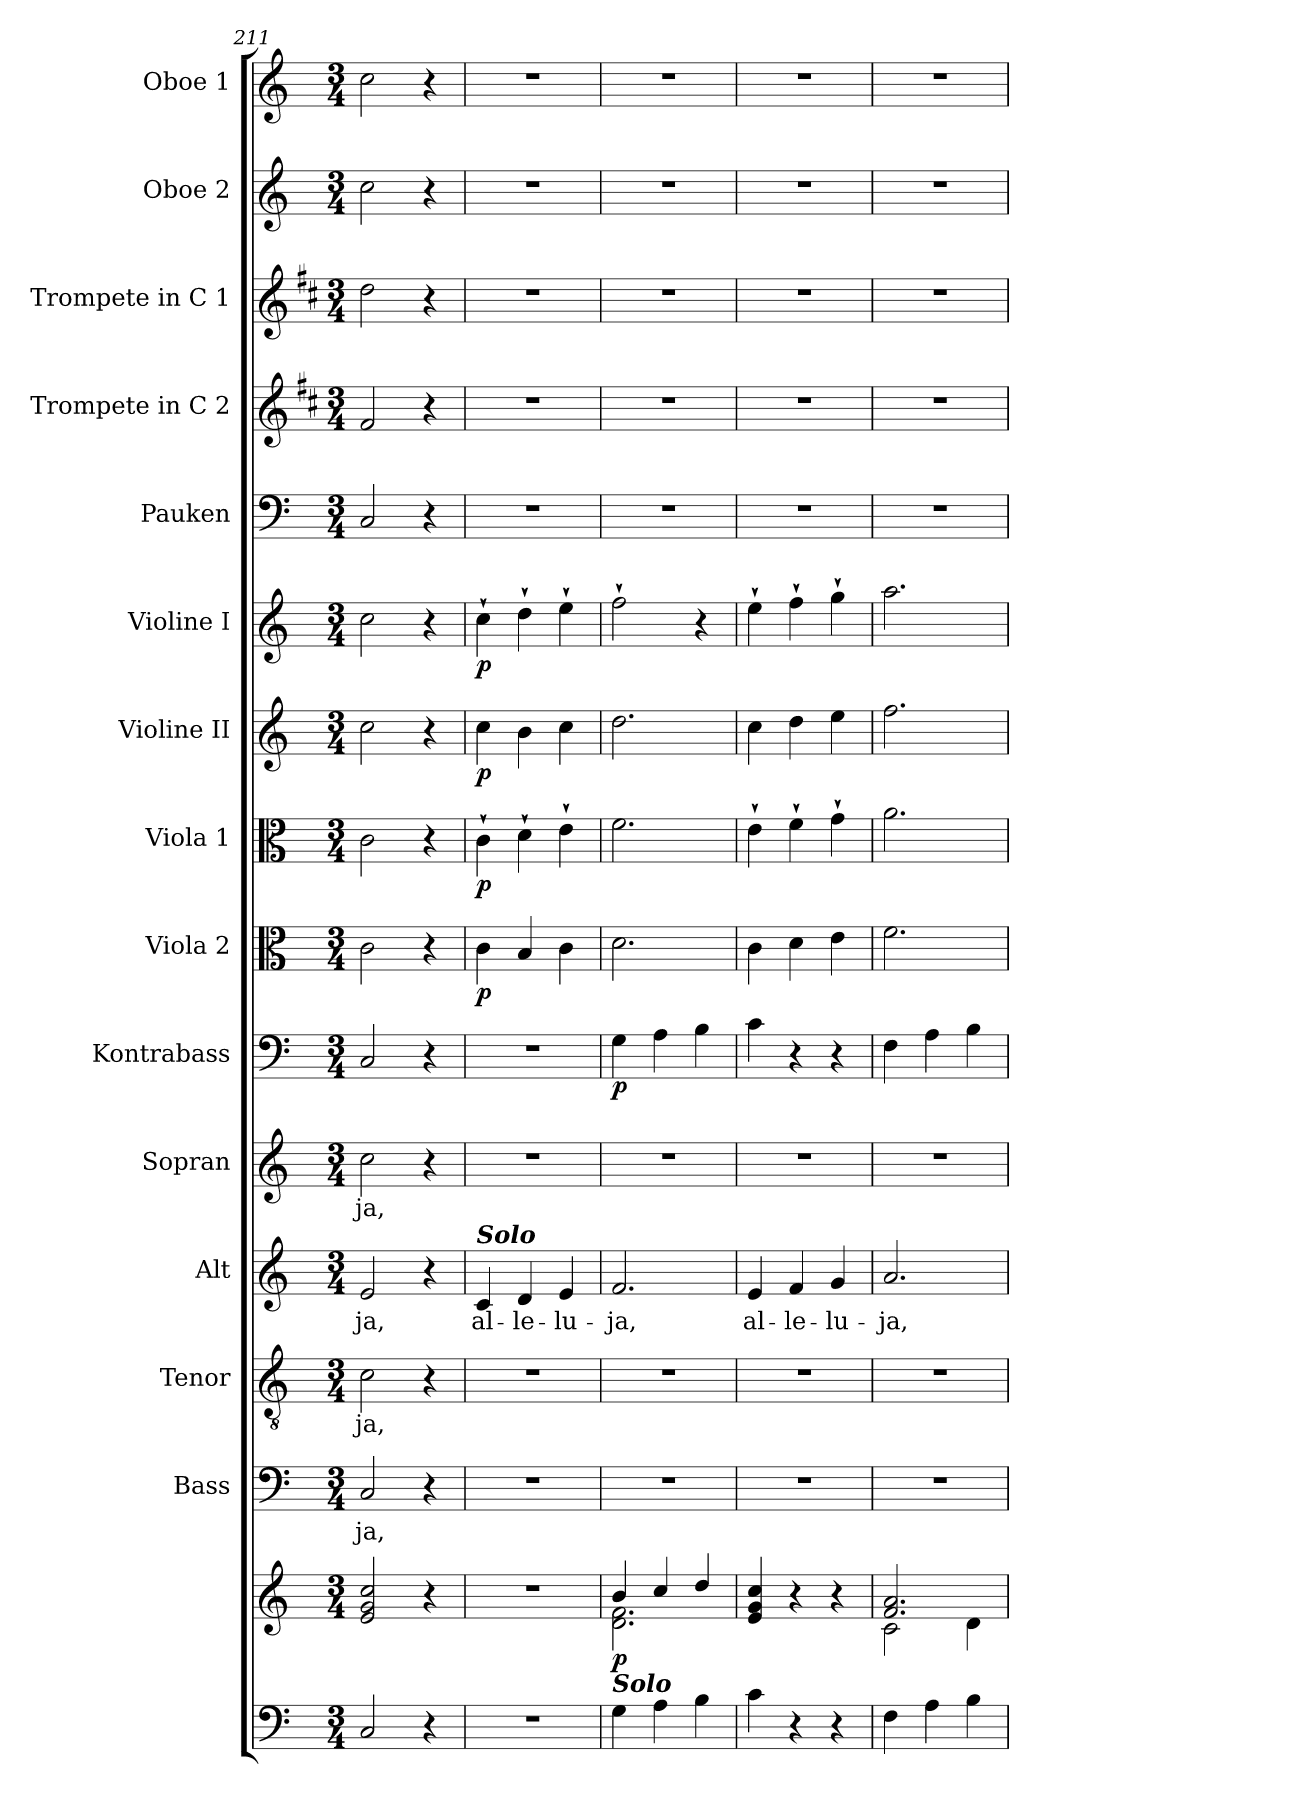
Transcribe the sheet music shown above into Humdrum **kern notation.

**kern	**kern	**dynam	**kern	**text	**kern	**text	**kern	**text	**kern	**text	**kern	**dynam	**kern	**dynam	**kern	**dynam	**kern	**dynam	**kern	**dynam	**kern	**kern	**kern	**kern	**kern
*part15	*part15	*part15	*part14	*part14	*part13	*part13	*part12	*part12	*part11	*part11	*part10	*part10	*part9	*part9	*part8	*part8	*part7	*part7	*part6	*part6	*part5	*part4	*part3	*part2	*part1
*staff16	*staff15	*staff15/16	*staff14	*staff14	*staff13	*staff13	*staff12	*staff12	*staff11	*staff11	*staff10	*staff10	*staff9	*staff9	*staff8	*staff8	*staff7	*staff7	*staff6	*staff6	*staff5	*staff4	*staff3	*staff2	*staff1
*	*	*	*I"Bass	*	*I"Tenor	*	*I"Alt	*	*I"Sopran	*	*I"Kontrabass	*	*I"Viola 2	*	*I"Viola 1	*	*I"Violine II	*	*I"Violine I	*	*I"Pauken	*I"Trompete in C 2	*I"Trompete in C 1	*I"Oboe 2	*I"Oboe 1
*	*	*	*I'B.	*	*I'T.	*	*I'A.	*	*I'S.	*	*I'Kb.	*	*I'Vla. 2	*	*I'Vla. 1	*	*I'Vl. II	*	*I'Vl. I	*	*I'Pauk.	*I'Trp. C 2	*I'Trp. C 1	*I'Ob. 2	*I'Ob. 1
*clefF4	*clefG2	*	*clefF4	*	*clefGv2	*	*clefG2	*	*clefG2	*	*clefF4	*	*clefC3	*	*clefC3	*	*clefG2	*	*clefG2	*	*clefF4	*clefG2	*clefG2	*clefG2	*clefG2
*	*	*	*	*	*	*	*	*	*	*	*ITrd7c12	*	*	*	*	*	*	*	*	*	*	*ITrd1c2	*ITrd1c2	*	*
*k[]	*k[]	*	*k[]	*	*k[]	*	*k[]	*	*k[]	*	*k[]	*	*k[]	*	*k[]	*	*k[]	*	*k[]	*	*k[]	*k[]	*k[]	*k[]	*k[]
*C:	*C:	*	*C:	*	*C:	*	*C:	*	*C:	*	*C:	*	*C:	*	*C:	*	*C:	*	*C:	*	*C:	*C:	*C:	*C:	*C:
*M3/4	*M3/4	*	*M3/4	*	*M3/4	*	*M3/4	*	*M3/4	*	*M3/4	*	*M3/4	*	*M3/4	*	*M3/4	*	*M3/4	*	*M3/4	*M3/4	*M3/4	*M3/4	*M3/4
=211	=211	=211	=211	=211	=211	=211	=211	=211	=211	=211	=211	=211	=211	=211	=211	=211	=211	=211	=211	=211	=211	=211	=211	=211	=211
!	!	!	!	!LO:LY:b	!	!LO:LY:b	!	!LO:LY:b	!	!LO:LY:b	!	!	!	!	!	!	!	!	!	!	!	!	!	!	!
2C/	2e/ 2g/ 2cc/	.	2C/	-ja,	2c\	-ja,	2e/	-ja,	2cc\	-ja,	2CC/	.	2c\	.	2c\	.	2cc\	.	2cc\	.	2C/	2e/	2cc\	2cc\	2cc\
4r	4r	.	4r	.	4r	.	4r	.	4r	.	4r	.	4r	.	4r	.	4r	.	4r	.	4r	4r	4r	4r	4r
=212	=212	=212	=212	=212	=212	=212	=212	=212	=212	=212	=212	=212	=212	=212	=212	=212	=212	=212	=212	=212	=212	=212	=212	=212	=212
!	!	!	!	!	!	!	!LO:TX:a:Bi:t=Solo	!	!	!	!	!	!	!	!	!	!	!	!	!	!	!	!	!	!
!	!	!	!	!	!	!	!	!LO:LY:b	!	!	!	!	!	!LO:DY:b	!	!LO:DY:b	!	!LO:DY:b	!	!LO:DY:b	!	!	!	!	!
2.r	2.r	.	2.r	.	2.r	.	4c/	al-	2.r	.	2.r	.	4c\	p	4c`>\	p	4cc\	p	4cc`>\	p	2.r	2.r	2.r	2.r	2.r
!	!	!	!	!	!	!	!	!LO:LY:b	!	!	!	!	!	!	!	!	!	!	!	!	!	!	!	!	!
.	.	.	.	.	.	.	4d/	-le-	.	.	.	.	4B/	.	4d`>\	.	4b\	.	4dd`>\	.	.	.	.	.	.
!	!	!	!	!	!	!	!	!LO:LY:b	!	!	!	!	!	!	!	!	!	!	!	!	!	!	!	!	!
.	.	.	.	.	.	.	4e/	-lu-	.	.	.	.	4c\	.	4e`>\	.	4cc\	.	4ee`>\	.	.	.	.	.	.
!!LO:PB:g=z
=213	=213	=213	=213	=213	=213	=213	=213	=213	=213	=213	=213	=213	=213	=213	=213	=213	=213	=213	=213	=213	=213	=213	=213	=213	=213
*	*^	*	*	*	*	*	*	*	*	*	*	*	*	*	*	*	*	*	*	*	*	*	*	*	*
!	!LO:TX:b:Bi:t=Solo	!	!	!	!	!	!	!	!	!	!	!	!	!	!	!	!	!	!	!	!	!	!	!	!	!
!	!	!	!LO:DY:b	!	!	!	!	!	!LO:LY:b	!	!	!	!LO:DY:b	!	!	!	!	!	!	!	!	!	!	!	!	!
4G\	4b/	2.d\ 2.f\	p	2.r	.	2.r	.	2.f/	-ja,	2.r	.	4GG\	p	2.d\	.	2.f\	.	2.dd\	.	2ff`>\	.	2.r	2.r	2.r	2.r	2.r
4A\	4cc/	.	.	.	.	.	.	.	.	.	.	4AA\	.	.	.	.	.	.	.	.	.	.	.	.	.	.
4B\	4dd/	.	.	.	.	.	.	.	.	.	.	4BB\	.	.	.	.	.	.	.	4r	.	.	.	.	.	.
*	*v	*v	*	*	*	*	*	*	*	*	*	*	*	*	*	*	*	*	*	*	*	*	*	*	*	*
=214	=214	=214	=214	=214	=214	=214	=214	=214	=214	=214	=214	=214	=214	=214	=214	=214	=214	=214	=214	=214	=214	=214	=214	=214	=214
!	!	!	!	!	!	!	!	!LO:LY:b	!	!	!	!	!	!	!	!	!	!	!	!	!	!	!	!	!
4c\	4e/ 4g/ 4cc/	.	2.r	.	2.r	.	4e/	al-	2.r	.	4C\	.	4c\	.	4e`>\	.	4cc\	.	4ee`>\	.	2.r	2.r	2.r	2.r	2.r
!	!	!	!	!	!	!	!	!LO:LY:b	!	!	!	!	!	!	!	!	!	!	!	!	!	!	!	!	!
4r	4r	.	.	.	.	.	4f/	-le-	.	.	4r	.	4d\	.	4f`>\	.	4dd\	.	4ff`>\	.	.	.	.	.	.
!	!	!	!	!	!	!	!	!LO:LY:b	!	!	!	!	!	!	!	!	!	!	!	!	!	!	!	!	!
4r	4r	.	.	.	.	.	4g/	-lu-	.	.	4r	.	4e\	.	4g`>\	.	4ee\	.	4gg`>\	.	.	.	.	.	.
=215	=215	=215	=215	=215	=215	=215	=215	=215	=215	=215	=215	=215	=215	=215	=215	=215	=215	=215	=215	=215	=215	=215	=215	=215	=215
*	*^	*	*	*	*	*	*	*	*	*	*	*	*	*	*	*	*	*	*	*	*	*	*	*	*
!	!	!	!	!	!	!	!	!	!LO:LY:b	!	!	!	!	!	!	!	!	!	!	!	!	!	!	!	!	!
4F\	2.f/ 2.a/	2c\	.	2.r	.	2.r	.	2.a/	-ja,	2.r	.	4FF\	.	2.f\	.	2.a\	.	2.ff\	.	2.aa\	.	2.r	2.r	2.r	2.r	2.r
4A\	.	.	.	.	.	.	.	.	.	.	.	4AA\	.	.	.	.	.	.	.	.	.	.	.	.	.	.
4B\	.	4d\	.	.	.	.	.	.	.	.	.	4BB\	.	.	.	.	.	.	.	.	.	.	.	.	.	.
*	*v	*v	*	*	*	*	*	*	*	*	*	*	*	*	*	*	*	*	*	*	*	*	*	*	*	*
=	=	=	=	=	=	=	=	=	=	=	=	=	=	=	=	=	=	=	=	=	=	=	=	=	=
*-	*-	*-	*-	*-	*-	*-	*-	*-	*-	*-	*-	*-	*-	*-	*-	*-	*-	*-	*-	*-	*-	*-	*-	*-	*-
